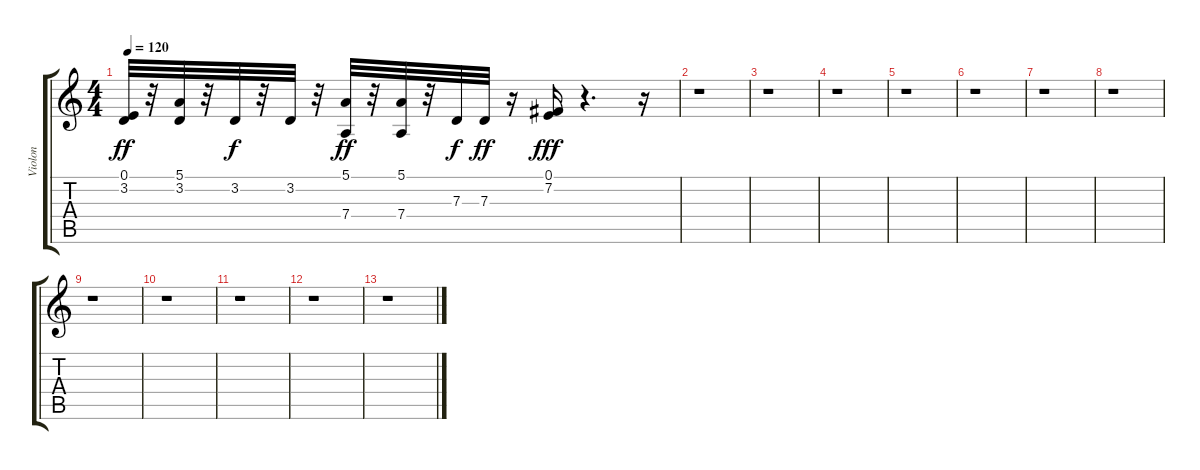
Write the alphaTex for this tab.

\track ("Violon" "Violon") {instrument violin}
\staff {score tabs}
\tuning (E4 B3 G3 D3 A2 E2) {hide}
\ts (4 4)
\tempo 120
\clef g2
\ks c
(0.1 3.2).32{dy ff} r.32 (5.1 3.2).32 r.32 3.2.32{dy f} r.32 3.2.32 r.32 (5.1 7.4).32{dy ff} r.32 (5.1 7.4).32 r.32 7.3.32{dy f} 7.3.32{dy ff} r.16 (0.1 7.2).16{dy fff} r.4{d} r.16 |
r.1 |
r.1 |
r.1 |
r.1 |
r.1 |
r.1 |
r.1 |
r.1 |
r.1 |
r.1 |
r.1 |
r.1
